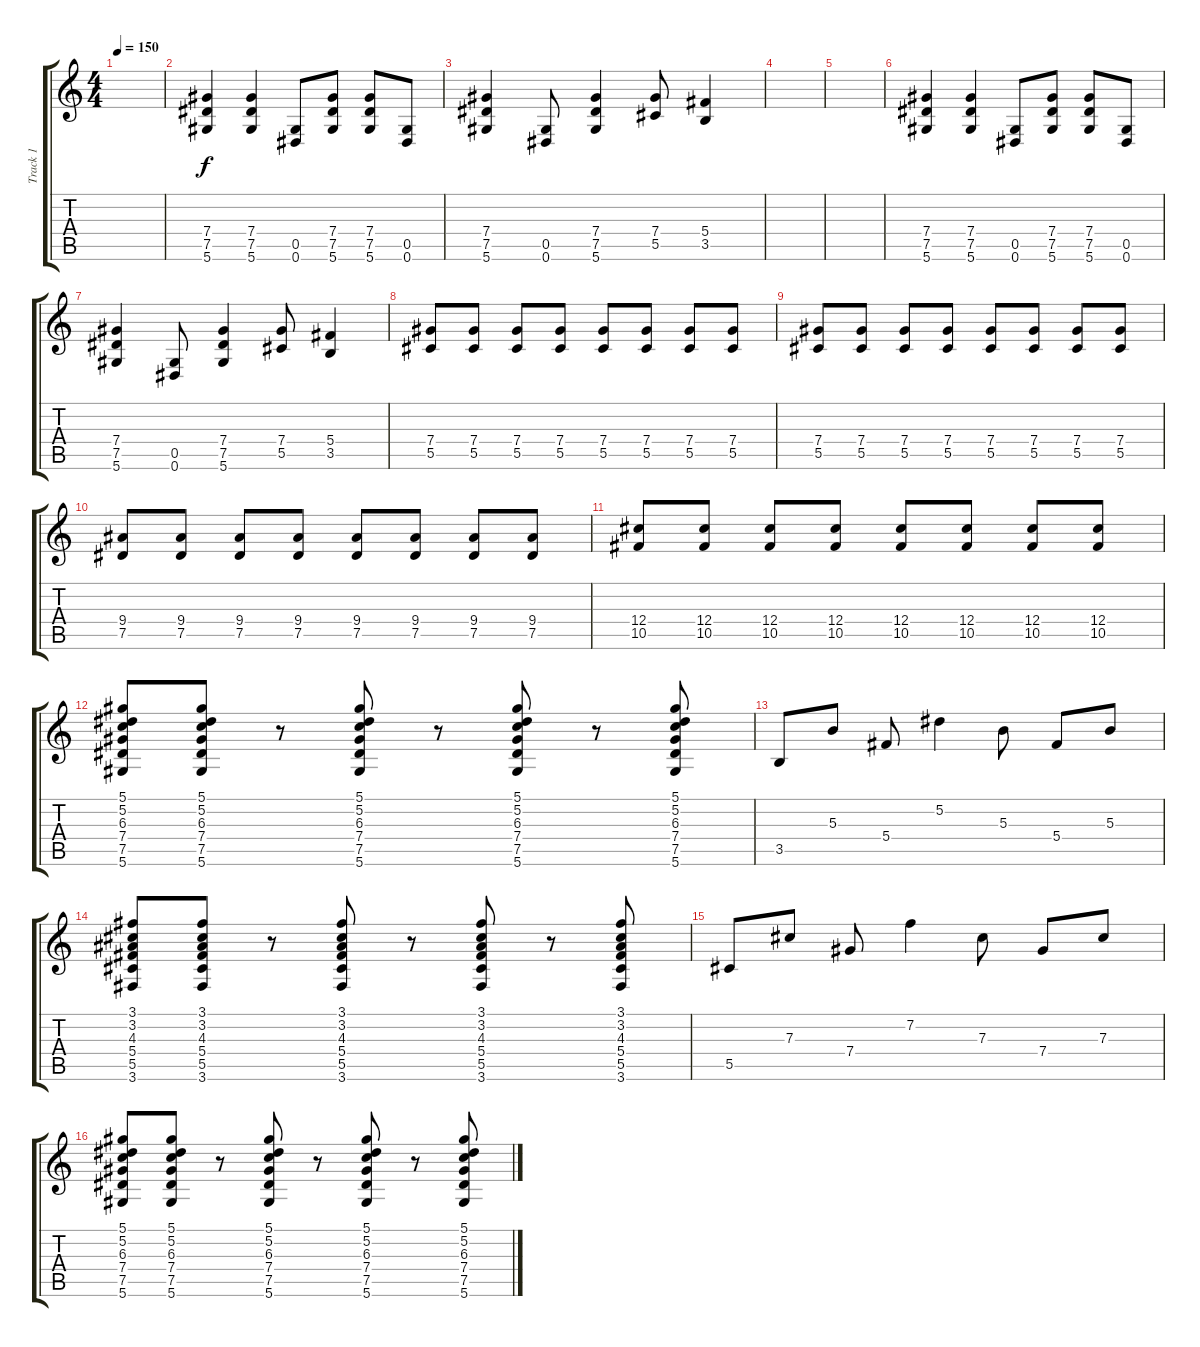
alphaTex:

\track ("Track 1" "Track 1") {instrument overdrivenguitar}
\staff {score tabs}
\tuning (Eb4 Bb3 Gb3 Db3 Ab2 Eb2) {hide}
\ts (4 4)
\tempo 150
\clef g2
\ks c
|
(7.4 7.5 5.6).4 (7.4 7.5 5.6).4 (0.5 0.6).8 (7.4 7.5 5.6).8 (7.4 7.5 5.6).8 (0.5 0.6).8 |
(7.4 7.5 5.6).4 (0.5 0.6).8 (7.4 7.5 5.6).4 (7.4 5.5).8 (5.4 3.5).4 |
|
|
(7.4 7.5 5.6).4 (7.4 7.5 5.6).4 (0.5 0.6).8 (7.4 7.5 5.6).8 (7.4 7.5 5.6).8 (0.5 0.6).8 |
(7.4 7.5 5.6).4 (0.5 0.6).8 (7.4 7.5 5.6).4 (7.4 5.5).8 (5.4 3.5).4 |
(7.4 5.5).8 (7.4 5.5).8 (7.4 5.5).8 (7.4 5.5).8 (7.4 5.5).8 (7.4 5.5).8 (7.4 5.5).8 (7.4 5.5).8 |
(7.4 5.5).8 (7.4 5.5).8 (7.4 5.5).8 (7.4 5.5).8 (7.4 5.5).8 (7.4 5.5).8 (7.4 5.5).8 (7.4 5.5).8 |
(9.4 7.5).8 (9.4 7.5).8 (9.4 7.5).8 (9.4 7.5).8 (9.4 7.5).8 (9.4 7.5).8 (9.4 7.5).8 (9.4 7.5).8 |
(12.4 10.5).8 (12.4 10.5).8 (12.4 10.5).8 (12.4 10.5).8 (12.4 10.5).8 (12.4 10.5).8 (12.4 10.5).8 (12.4 10.5).8 |
(5.1 5.2 6.3 7.4 7.5 5.6).8 (5.1 5.2 6.3 7.4 7.5 5.6).8 r.8 (5.1 5.2 6.3 7.4 7.5 5.6).8 r.8 (5.1 5.2 6.3 7.4 7.5 5.6).8 r.8 (5.1 5.2 6.3 7.4 7.5 5.6).8 |
3.5.8 5.3.8 5.4.8 5.2.4 5.3.8 5.4.8 5.3.8 |
(3.1 3.2 4.3 5.4 5.5 3.6).8 (3.1 3.2 4.3 5.4 5.5 3.6).8 r.8 (3.1 3.2 4.3 5.4 5.5 3.6).8 r.8 (3.1 3.2 4.3 5.4 5.5 3.6).8 r.8 (3.1 3.2 4.3 5.4 5.5 3.6).8 |
5.5.8 7.3.8 7.4.8 7.2.4 7.3.8 7.4.8 7.3.8 |
(5.1 5.2 6.3 7.4 7.5 5.6).8 (5.1 5.2 6.3 7.4 7.5 5.6).8 r.8 (5.1 5.2 6.3 7.4 7.5 5.6).8 r.8 (5.1 5.2 6.3 7.4 7.5 5.6).8 r.8 (5.1 5.2 6.3 7.4 7.5 5.6).8
